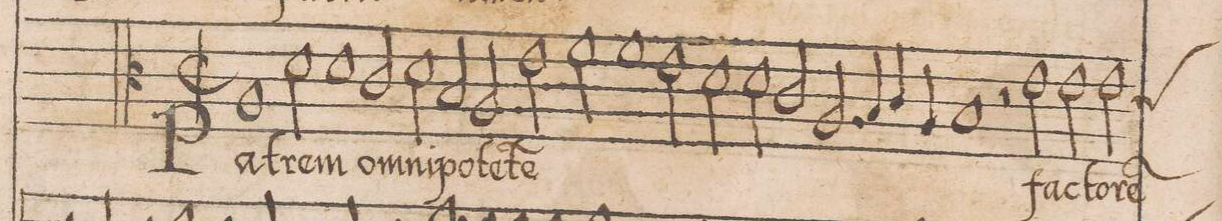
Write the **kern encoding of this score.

**kern	**text
*I"CANTVS	*
*clefC3	*
*k[]	*
*met(C|)	*
*M2/1	*
1A/	AT-
2d\	-trem
1d\	Om-
=2-	=2-
2c\	.
2d\	-ni-
2B/	-po-
=3-	=3-
2A/	-te(n)-
2e\	-te(m)
*	*ij
2f\	om-
1f\	-ni-
=4-	=4-
2e\	-po-
2d\	-te(n)-
*custos:c	*
2d\	-te(m)
=5-	=5-
2c/	om-
2.A/	-ni-
4B/	-po-
4c/	-te(n)-
4A/	.
=6-	=6-
1B	-te(m)/
*	*Xij
2r	.
2e\	Fac-
=7-	=7-
2e\	-to-
2e\	-re(m)
*-	*-
